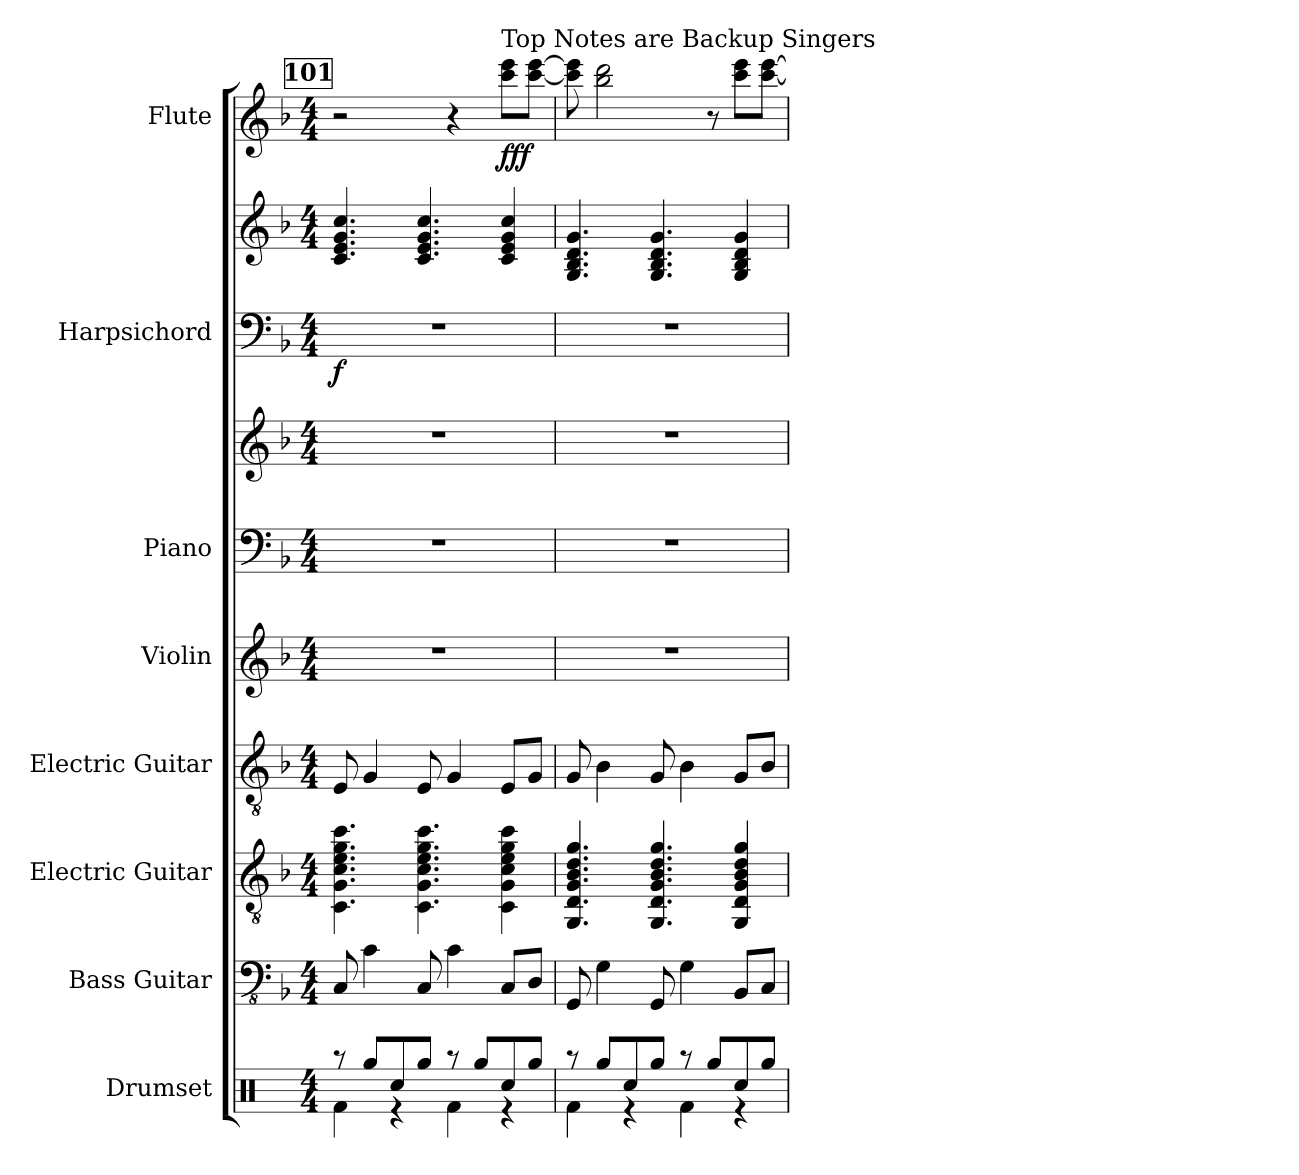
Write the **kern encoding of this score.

**kern	**kern	**kern	**kern	**kern	**kern	**kern	**kern	**kern	**dynam	**kern	**dynam
*part8	*part7	*part6	*part5	*part4	*part3	*part3	*part2	*part2	*part2	*part1	*part1
*staff10	*staff9	*staff8	*staff7	*staff6	*staff5	*staff4	*staff3	*staff2	*staff2/3	*staff1	*staff1
*I"Drumset	*I"Bass Guitar	*I"Electric Guitar	*I"Electric Guitar	*I"Violin	*I"Piano	*	*I"Harpsichord	*	*	*I"Flute	*
*I'Drs.	*I'B. Guit.	*I'El. Guit.	*I'El. Guit.	*I'Vln.	*I'Pno.	*	*I'Hch.	*	*	*I'Fl.	*
*clefX	*clefFv4	*clefGv2	*clefGv2	*clefG2	*clefF4	*clefG2	*clefF4	*clefG2	*	*clefG2	*
*k[]	*k[b-]	*k[b-]	*k[b-]	*k[b-]	*k[b-]	*k[b-]	*k[b-]	*k[b-]	*	*k[b-]	*
*M4/4	*M4/4	*M4/4	*M4/4	*M4/4	*M4/4	*M4/4	*M4/4	*M4/4	*	*M4/4	*
!!LO:REH:place=s1:a:B:fs=14:t=101
=101	=101	=101	=101	=101	=101	=101	=101	=101	=101	=101	=101
*^	*	*	*	*	*	*	*	*	*	*	*
!	!	!	!	!	!	!	!	!	!	!LO:DY:b=2	!	!
8r	4Rf\	8CC/	4.C\ 4.G\ 4.c\ 4.e\ 4.g\ 4.cc\	8E/	1r	1r	1r	1r	4.c/ 4.e/ 4.g/ 4.cc/	f	2r	.
8Rgg/L	.	4C\	.	4G/	.	.	.	.	.	.	.	.
8Rcc/	4r	.	.	.	.	.	.	.	.	.	.	.
8Rgg/J	.	8CC/	4.C\ 4.G\ 4.c\ 4.e\ 4.g\ 4.cc\	8E/	.	.	.	.	4.c/ 4.e/ 4.g/ 4.cc/	.	.	.
8r	4Rf\	4C\	.	4G/	.	.	.	.	.	.	4r	.
8Rgg/L	.	.	.	.	.	.	.	.	.	.	.	.
!	!	!	!	!	!	!	!	!	!	!	!LO:TX:a:t=Top Notes are Backup Singers	!
!	!	!	!	!	!	!	!	!	!	!	!	!LO:DY:b
8Rcc/	4r	8CC/L	4C\ 4G\ 4c\ 4e\ 4g\ 4cc\	8E/L	.	.	.	.	4c/ 4e/ 4g/ 4cc/	.	8ccc\ 8eee\L	fff
8Rgg/J	.	8DD/J	.	8G/J	.	.	.	.	.	.	[8ccc\ [8eee\J	.
=102	=102	=102	=102	=102	=102	=102	=102	=102	=102	=102	=102	=102
8r	4Rf\	8GGG/	4.GG/ 4.D/ 4.G/ 4.B-/ 4.d/ 4.g/	8G/	1r	1r	1r	1r	4.G/ 4.B-/ 4.d/ 4.g/	.	8ccc\] 8eee\]	.
8Rgg/L	.	4GG\	.	4B-\	.	.	.	.	.	.	2bb-\ 2ddd\	.
8Rcc/	4r	.	.	.	.	.	.	.	.	.	.	.
8Rgg/J	.	8GGG/	4.GG/ 4.D/ 4.G/ 4.B-/ 4.d/ 4.g/	8G/	.	.	.	.	4.G/ 4.B-/ 4.d/ 4.g/	.	.	.
8r	4Rf\	4GG\	.	4B-\	.	.	.	.	.	.	.	.
8Rgg/L	.	.	.	.	.	.	.	.	.	.	8r	.
8Rcc/	4r	8BBB-/L	4GG/ 4D/ 4G/ 4B-/ 4d/ 4g/	8G/L	.	.	.	.	4G/ 4B-/ 4d/ 4g/	.	8ccc\ 8eee\L	.
8Rgg/J	.	8CC/J	.	8B-/J	.	.	.	.	.	.	[8ccc\ [8eee\J	.
*v	*v	*	*	*	*	*	*	*	*	*	*	*
=	=	=	=	=	=	=	=	=	=	=	=
*-	*-	*-	*-	*-	*-	*-	*-	*-	*-	*-	*-
